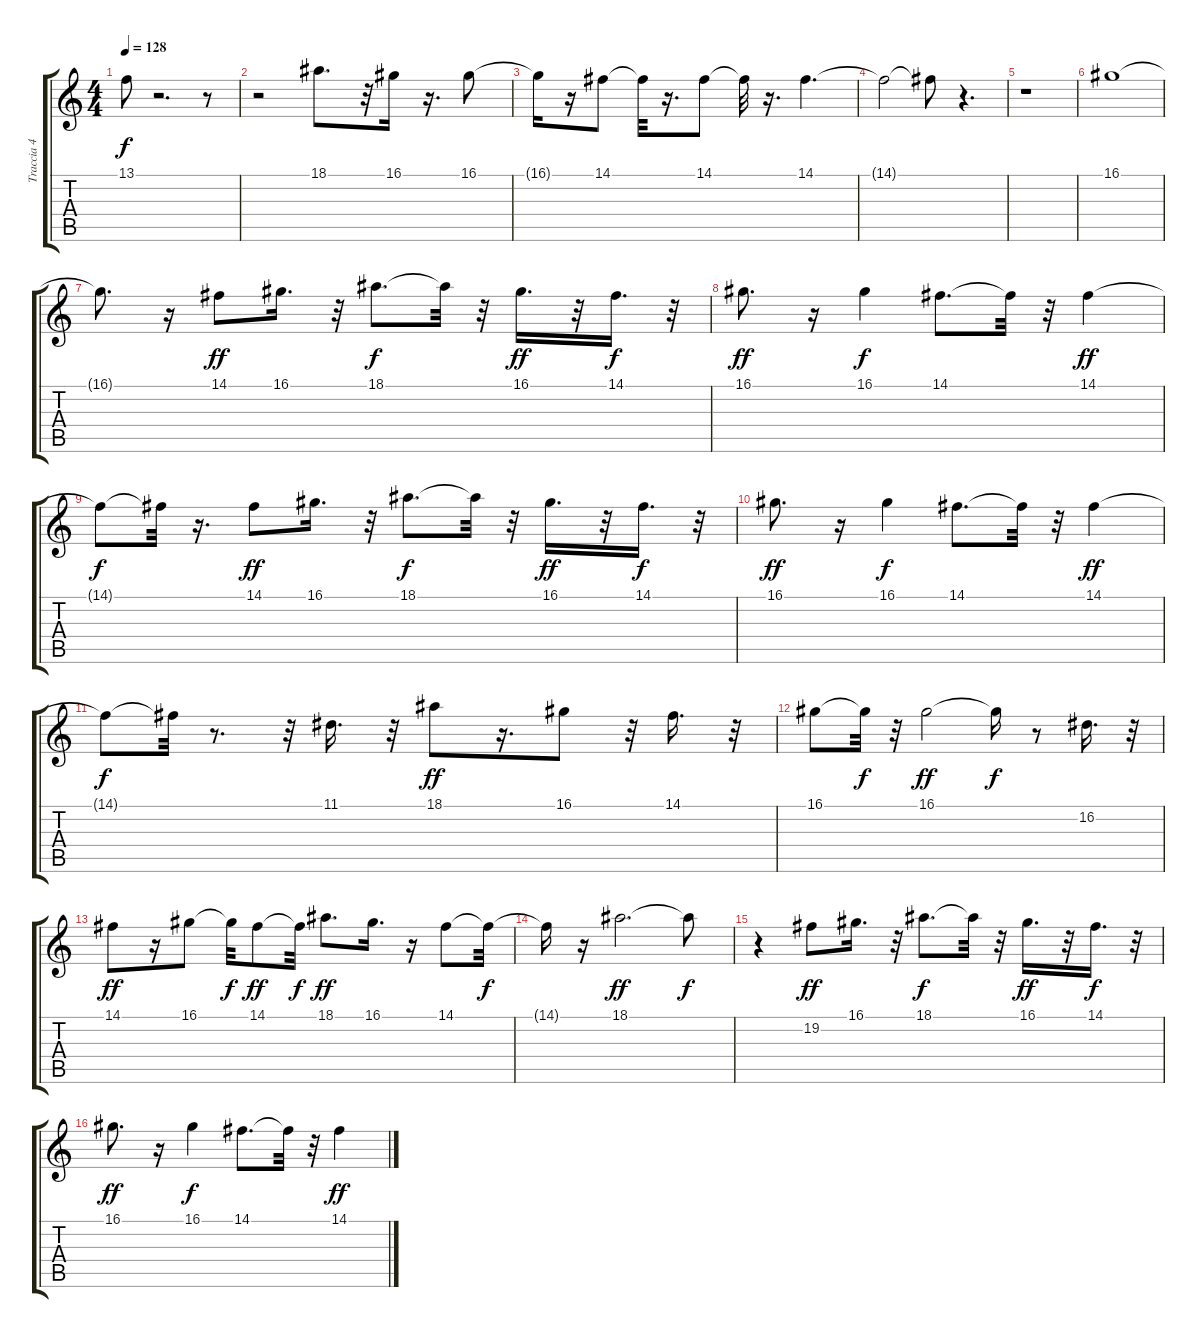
\track ("Traccia 4" "Traccia 4") {instrument flute}
\staff {score tabs}
\tuning (E4 B3 G3 D3 A2 E2) {hide}
\ts (4 4)
\tempo 128
\clef g2
\ks c
13.1{t}.8{dy f} r.2{d} r.8 |
r.2 18.1.8{d} r.32 16.1.16 r.16{d} 16.1.8 |
16.1{t}.16 r.16 14.1.8 14.1{t}.32 r.16{d} 14.1.8 14.1{t}.32 r.16{d} 14.1.4{d} |
14.1{t}.2 14.1{t}.8 r.4{d} |
r.1 |
16.1.1 |
16.1{t}.8{d} r.16 14.1.8{dy ff} 16.1.16{d} r.32 18.1.8{d dy f} 18.1{t}.32 r.32 16.1.16{d dy ff} r.32 14.1.16{d dy f} r.32 |
16.1.8{d dy ff} r.16 16.1.4{dy f} 14.1.8{d} 14.1{t}.32 r.32 14.1.4{dy ff} |
14.1{t}.8{dy f} 14.1{t}.32 r.16{d} 14.1.8{dy ff} 16.1.16{d} r.32 18.1.8{d dy f} 18.1{t}.32 r.32 16.1.16{d dy ff} r.32 14.1.16{d dy f} r.32 |
16.1.8{d dy ff} r.16 16.1.4{dy f} 14.1.8{d} 14.1{t}.32 r.32 14.1.4{dy ff} |
14.1{t}.8{dy f} 14.1{t}.32 r.8{d} r.32 11.1.16{d} r.32 18.1.8{dy ff} r.16{d} 16.1.8 r.32 14.1.16{d} r.32 |
16.1.8 16.1{t}.32{dy f} r.32 16.1.2{dy ff} 16.1{t}.16{dy f} r.8 16.2.16{d} r.32 |
14.1.8{dy ff} r.16 16.1.8 16.1{t}.32{dy f} 14.1.8{dy ff} 14.1{t}.32{dy f} 18.1.8{d dy ff} 16.1.16{d} r.16 14.1.8 14.1{t}.32{dy f} |
14.1{t}.16 r.16 18.1.2{d dy ff} 18.1{t}.8{dy f} |
r.4 19.2.8{dy ff} 16.1.16{d} r.32 18.1.8{d dy f} 18.1{t}.32 r.32 16.1.16{d dy ff} r.32 14.1.16{d dy f} r.32 |
16.1.8{d dy ff} r.16 16.1.4{dy f} 14.1.8{d} 14.1{t}.32 r.32 14.1.4{dy ff}
